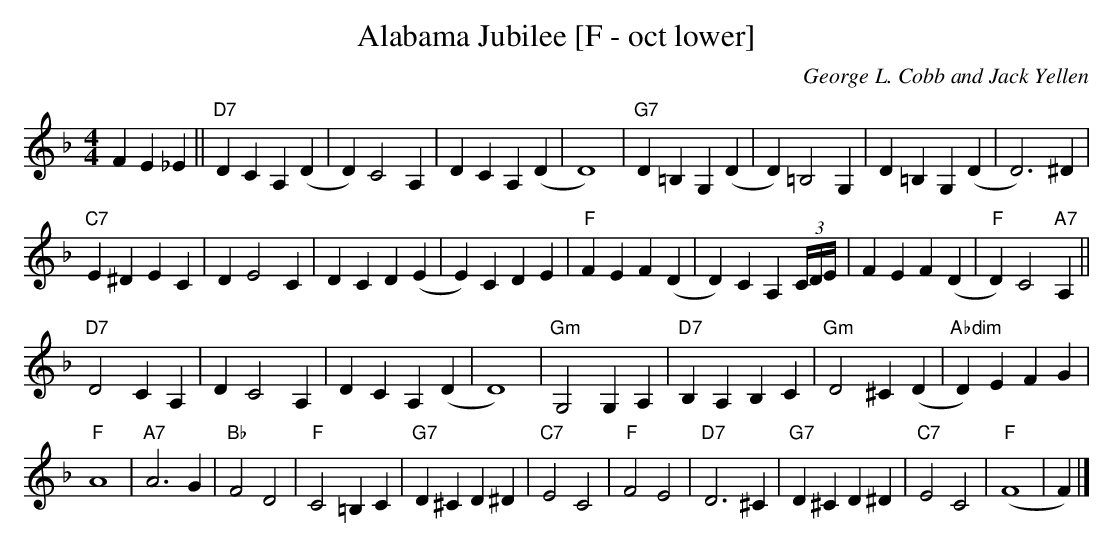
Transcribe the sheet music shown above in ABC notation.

X:1
T:Alabama Jubilee [F - oct lower]
C:George L. Cobb and Jack Yellen
M:4/4
L:1/4
K:Fmaj
FE_E||"D7"DCA,(D|D)C2A, |DCA,(D|D4)|"G7"D=B,G,(D |D)=B,2G,|D=B,G,(D|D3)^D|
"C7"E^DEC|DE2C|DCD(E|E)CDE|"F"FEF(D|D)CA,(3C/4D/4E/4|FEF(D|"F"D)C2"A7"A,||
"D7"D2CA,|DC2A,|DCA,(D|D4)|\
"Gm"G,2G,A,|"D7"B,A,B,C|"Gm"D2^C(D|"Abdim"D)EFG|
"F"A4|"A7"A3G|"Bb"F2D2|"F"C2=B,C|"G7"D^CD^D|"C7"E2C2|\
"F"F2E2|"D7"D3^C|"G7"D^CD^D|"C7"E2C2|"F"(F4|F)|]
